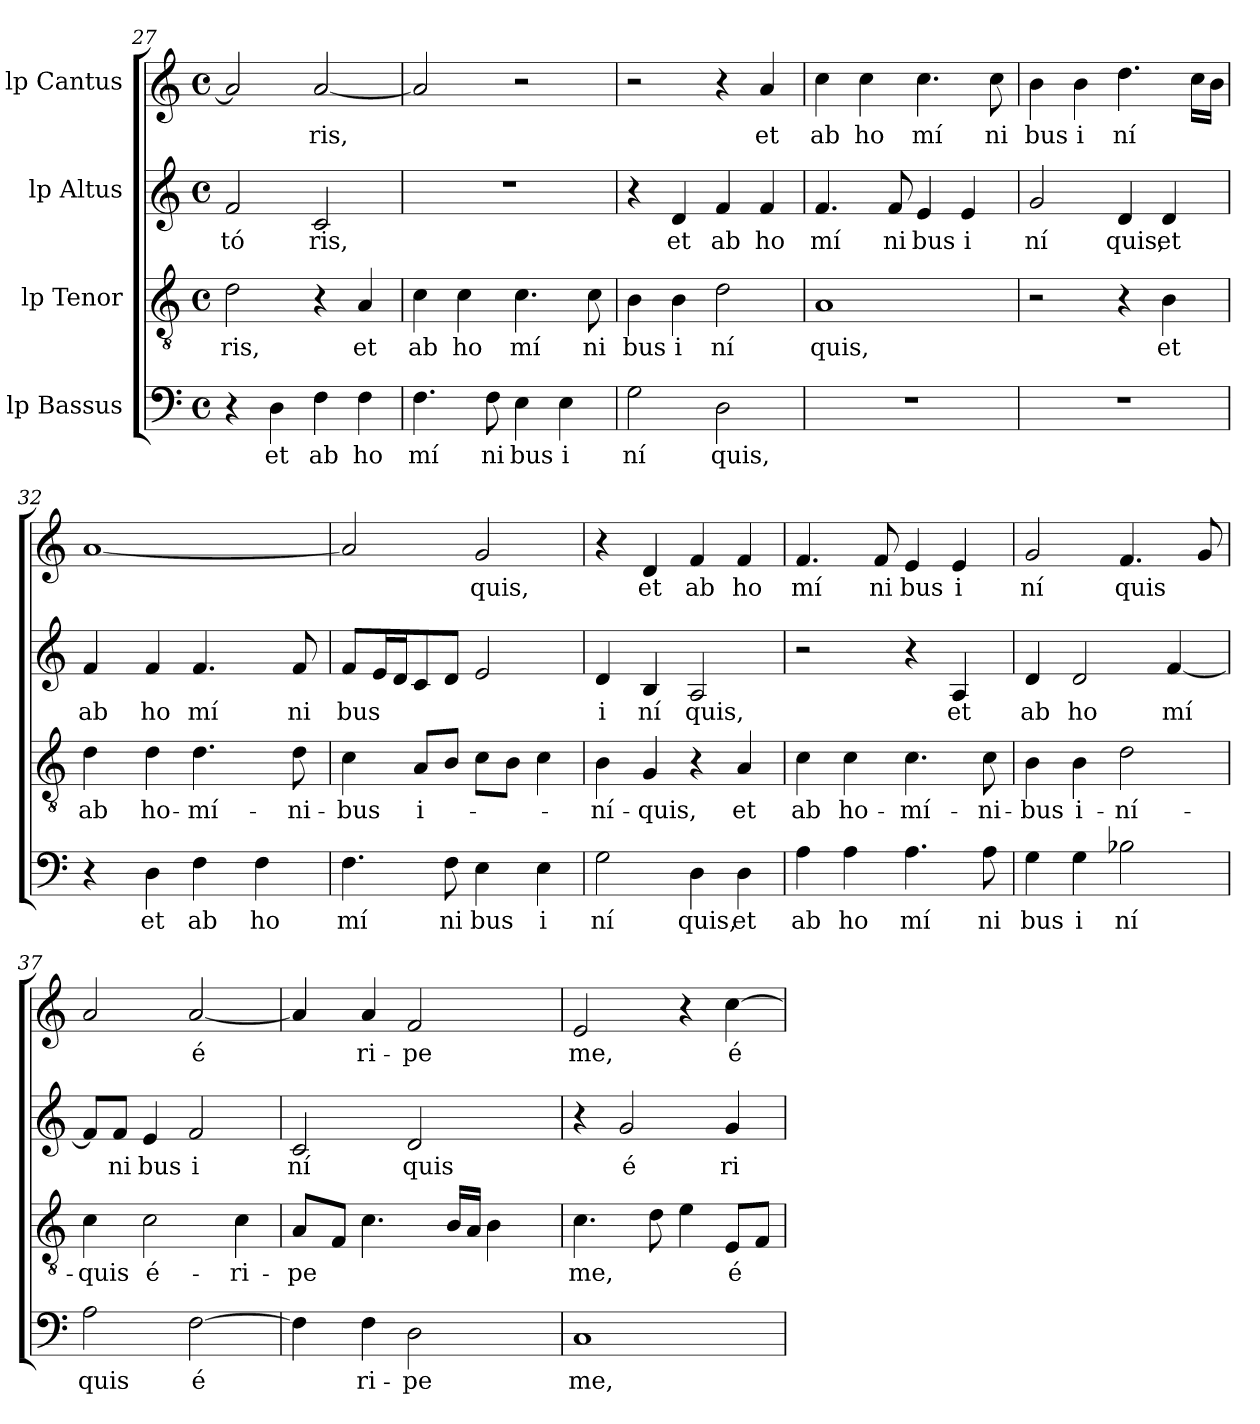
**kern	**text	**kern	**text	**kern	**text	**kern	**text
*part4	*part4	*part3	*part3	*part2	*part2	*part1	*part1
*staff4	*staff4	*staff3	*staff3	*staff2	*staff2	*staff1	*staff1
*I"lp Bassus	*	*I"lp Tenor	*	*I"lp Altus	*	*I"lp Cantus	*
*clefF4	*	*clefGv2	*	*clefG2	*	*clefG2	*
*M4/4	*	*M4/4	*	*M4/4	*	*M4/4	*
*met(c)	*	*met(c)	*	*met(c)	*	*met(c)	*
=27	=27	=27	=27	=27	=27	=27	=27
!	!	!	!LO:LY:b:cj	!	!LO:LY:b:cj	!	!
4r	.	2d\	ris,	2f/	tó	2a/]	.
!	!LO:LY:b:cj	!	!	!	!	!	!
4D\	et	.	.	.	.	.	.
!	!LO:LY:b:cj	!	!	!	!LO:LY:b:cj	!	!LO:LY:b:cj
4F\	ab	4r	.	2c/	ris,	[<2a/	ris,
!	!LO:LY:b:cj	!	!LO:LY:b:cj	!	!	!	!
4F\	ho	4A/	et	.	.	.	.
=28	=28	=28	=28	=28	=28	=28	=28
!	!LO:LY:b:cj	!	!LO:LY:b:cj	!	!	!	!
4.F\	mí	4c\	ab	1r	.	2a/]	.
!	!	!	!LO:LY:b:cj	!	!	!	!
.	.	4c\	ho	.	.	.	.
!	!LO:LY:b:cj	!	!	!	!	!	!
8F\	ni	.	.	.	.	.	.
!	!LO:LY:b:cj	!	!LO:LY:b:cj	!	!	!	!
4E\	bus	4.c\	mí	.	.	2r	.
!	!LO:LY:b:cj	!	!	!	!	!	!
4E\	i	.	.	.	.	.	.
!	!	!	!LO:LY:b:cj	!	!	!	!
.	.	8c\	ni	.	.	.	.
=29	=29	=29	=29	=29	=29	=29	=29
!	!LO:LY:b:cj	!	!LO:LY:b:cj	!	!	!	!
2G\	ní	4B\	bus	4r	.	2r	.
!	!	!	!LO:LY:b:cj	!	!LO:LY:b:cj	!	!
.	.	4B\	i	4d/	et	.	.
!	!LO:LY:b:cj	!	!LO:LY:b:cj	!	!LO:LY:b:cj	!	!
2D\	quis,	2d\	ní	4f/	ab	4r	.
!	!	!	!	!	!LO:LY:b:cj	!	!LO:LY:b:cj
.	.	.	.	4f/	ho	4a/	et
=30	=30	=30	=30	=30	=30	=30	=30
!	!	!	!LO:LY:b:cj	!	!LO:LY:b:cj	!	!LO:LY:b:cj
1r	.	1A	quis,	4.f/	mí	4cc\	ab
!	!	!	!	!	!	!	!LO:LY:b:cj
.	.	.	.	.	.	4cc\	ho
!	!	!	!	!	!LO:LY:b:cj	!	!
.	.	.	.	8f/	ni	.	.
!	!	!	!	!	!LO:LY:b:cj	!	!LO:LY:b:cj
.	.	.	.	4e/	bus	4.cc\	mí
!	!	!	!	!	!LO:LY:b:cj	!	!
.	.	.	.	4e/	i	.	.
!	!	!	!	!	!	!	!LO:LY:b:cj
.	.	.	.	.	.	8cc\	ni
=31	=31	=31	=31	=31	=31	=31	=31
!	!	!	!	!	!LO:LY:b:cj	!	!LO:LY:b:cj
1r	.	2r	.	2g/	ní	4b\	bus
!	!	!	!	!	!	!	!LO:LY:b:cj
.	.	.	.	.	.	4b\	i
!	!	!	!	!	!LO:LY:b:cj	!	!LO:LY:b:cj
.	.	4r	.	4d/	quis,	4.dd\	ní
!	!	!	!LO:LY:b:cj	!	!LO:LY:b:cj	!	!
.	.	4B\	et	4d/	et	.	.
.	.	.	.	.	.	16cc\L	.
.	.	.	.	.	.	16b\J	.
!!LO:LB:g=z
=32	=32	=32	=32	=32	=32	=32	=32
!	!	!	!LO:LY:b:cj	!	!LO:LY:b:cj	!	!
*	*	*	*	*	*	*^	*
4r	.	4d\	ab	4f/	ab	[<1a	16..ryy	.
.	.	.	.	.	.	.	2ryy	.
!	!LO:LY:b:cj	!	!LO:LY:b:cj	!	!LO:LY:b:cj	!	!	!
4D\	et	4d\	ho-	4f/	ho	.	.	.
!	!LO:LY:b:cj	!	!LO:LY:b:cj	!	!LO:LY:b:cj	!	!	!
4F\	ab	4.d\	-mí-	4.f/	mí	.	.	.
.	.	.	.	.	.	.	4ryy	.
!	!LO:LY:b:cj	!	!	!	!	!	!	!
4F\	ho	.	.	.	.	.	.	.
.	.	.	.	.	.	.	8ryy	.
!	!	!	!LO:LY:b:cj	!	!LO:LY:b:cj	!	!	!
.	.	8d\	-ni-	8f/	ni	.	.	.
.	.	.	.	.	.	.	64ryy	.
=33	=33	=33	=33	=33	=33	=33	=33	=33
!	!LO:LY:b:cj	!	!LO:LY:b:cj	!	!LO:LY:b	!	!	!
*	*	*	*	*	*	*v	*v	*
4.F\	mí	4c\	-bus	8f/L	bus	2a/]	.
.	.	.	.	16e/	.	.	.
.	.	.	.	16d/	.	.	.
!	!	!	!LO:LY:b:rj	!	!	!	!
.	.	8A/L	i-	8c/	.	.	.
!	!LO:LY:b:cj	!	!	!	!	!	!
8F\	ni	8B/J	.	8d/J	.	.	.
!	!LO:LY:b:cj	!	!	!	!	!	!LO:LY:b:cj
4E\	bus	8c\L	.	2e/	.	2g/	quis,
.	.	8B\J	.	.	.	.	.
!	!LO:LY:b:cj	!	!	!	!	!	!
4E\	i	4c\	.	.	.	.	.
=34	=34	=34	=34	=34	=34	=34	=34
!	!LO:LY:b:cj	!	!LO:LY:b:cj	!	!LO:LY:b:cj	!	!
2G\	ní	4B\	-ní-	4d/	i	4r	.
!	!	!	!LO:LY:b:cj	!	!LO:LY:b:cj	!	!LO:LY:b:cj
.	.	4G/	-quis,	4B/	ní	4d/	et
!	!LO:LY:b:cj	!	!	!	!LO:LY:b:cj	!	!LO:LY:b:cj
4D\	quis,	4r	.	2A/	quis,	4f/	ab
!	!LO:LY:b:cj	!	!LO:LY:b:cj	!	!	!	!LO:LY:b:cj
4D\	et	4A/	et	.	.	4f/	ho
=35	=35	=35	=35	=35	=35	=35	=35
!	!LO:LY:b:cj	!	!LO:LY:b:cj	!	!	!	!LO:LY:b:cj
4A\	ab	4c\	ab	2r	.	4.f/	mí
!	!LO:LY:b:cj	!	!LO:LY:b:cj	!	!	!	!
4A\	ho	4c\	ho-	.	.	.	.
!	!	!	!	!	!	!	!LO:LY:b:cj
.	.	.	.	.	.	8f/	ni
!	!LO:LY:b:cj	!	!LO:LY:b:cj	!	!	!	!LO:LY:b:cj
4.A\	mí	4.c\	-mí-	4r	.	4e/	bus
!	!	!	!	!	!LO:LY:b:cj	!	!LO:LY:b:cj
.	.	.	.	4A/	et	4e/	i
!	!LO:LY:b:cj	!	!LO:LY:b:cj	!	!	!	!
8A\	ni	8c\	-ni-	.	.	.	.
=36	=36	=36	=36	=36	=36	=36	=36
!	!LO:LY:b:cj	!	!LO:LY:b:cj	!	!LO:LY:b:cj	!	!LO:LY:b:cj
4G\	bus	4B\	-bus	4d/	ab	2g/	ní
!	!LO:LY:b:cj	!	!LO:LY:b:cj	!	!LO:LY:b:cj	!	!
4G\	i	4B\	i-	2d/	ho	.	.
!	!LO:LY:b:cj	!	!LO:LY:b:cj	!	!	!	!LO:LY:b
2B-X\	ní	2d\	-ní-	.	.	4.f/	quis
!	!	!	!	!	!LO:LY:b:cj	!	!
.	.	.	.	[<4f/	mí	.	.
.	.	.	.	.	.	8g/	.
=37	=37	=37	=37	=37	=37	=37	=37
!	!LO:LY:b:cj	!	!LO:LY:b:cj	!	!	!	!
2A\	quis	4c\	-quis	8f/L]	.	2a/	.
!	!	!	!	!	!LO:LY:b:cj	!	!
.	.	.	.	8f/J	ni	.	.
!	!	!	!LO:LY:b:cj	!	!LO:LY:b:cj	!	!
.	.	2c\	é-	4e/	bus	.	.
!	!LO:LY:b:cj	!	!	!	!LO:LY:b:cj	!	!LO:LY:b:cj
[>2F\	é	.	.	2f/	i	[>2a/	é
!	!	!	!LO:LY:b:cj	!	!	!	!
.	.	4c\	-ri-	.	.	.	.
!!LO:LB:g=z
=38	=38	=38	=38	=38	=38	=38	=38
!	!	!	!LO:LY:b:cj	!	!LO:LY:b:cj	!	!
*^	*	*	*	*	*	*^	*
4F\]	32.ryy	.	8A/L	-pe	2c/	ní	4a/]	32.ryy	.
.	2ryy	.	.	.	.	.	.	2ryy	.
.	.	.	8F/J	.	.	.	.	.	.
!	!	!LO:LY:b:cj	!	!	!	!	!	!	!LO:LY:b:cj
4F\	.	ri-	4.c\	.	.	.	4a/	.	ri-
!	!	!LO:LY:b:cj	!	!	!	!LO:LY:b:cj	!	!	!LO:LY:b:cj
2D\	.	-pe	.	.	2d/	quis	2f/	.	-pe
.	4ryy	.	.	.	.	.	.	4ryy	.
.	.	.	16B/L	.	.	.	.	.	.
.	.	.	16A/J	.	.	.	.	.	.
.	.	.	4B\	.	.	.	.	.	.
.	8ryy	.	.	.	.	.	.	8ryy	.
.	16ryy	.	.	.	.	.	.	16ryy	.
.	64ryy	.	.	.	.	.	.	64ryy	.
=39	=39	=39	=39	=39	=39	=39	=39	=39	=39
!	!	!LO:LY:b:cj	!	!LO:LY:b	!	!	!	!	!LO:LY:b:cj
*v	*v	*	*	*	*	*	*v	*v	*
1C	me,	4.c\	me,	4r	.	2e/	me,
!	!	!	!	!	!LO:LY:b:cj	!	!
.	.	.	.	2g/	é	.	.
.	.	8d\	.	.	.	.	.
.	.	4e\	.	.	.	4r	.
!	!	!	!LO:LY:b:cj	!	!LO:LY:b:cj	!	!LO:LY:b:cj
.	.	8E/L	é	4g/	ri	[>4cc\	é-
.	.	8F/J	.	.	.	.	.
=	=	=	=	=	=	=	=
*-	*-	*-	*-	*-	*-	*-	*-
